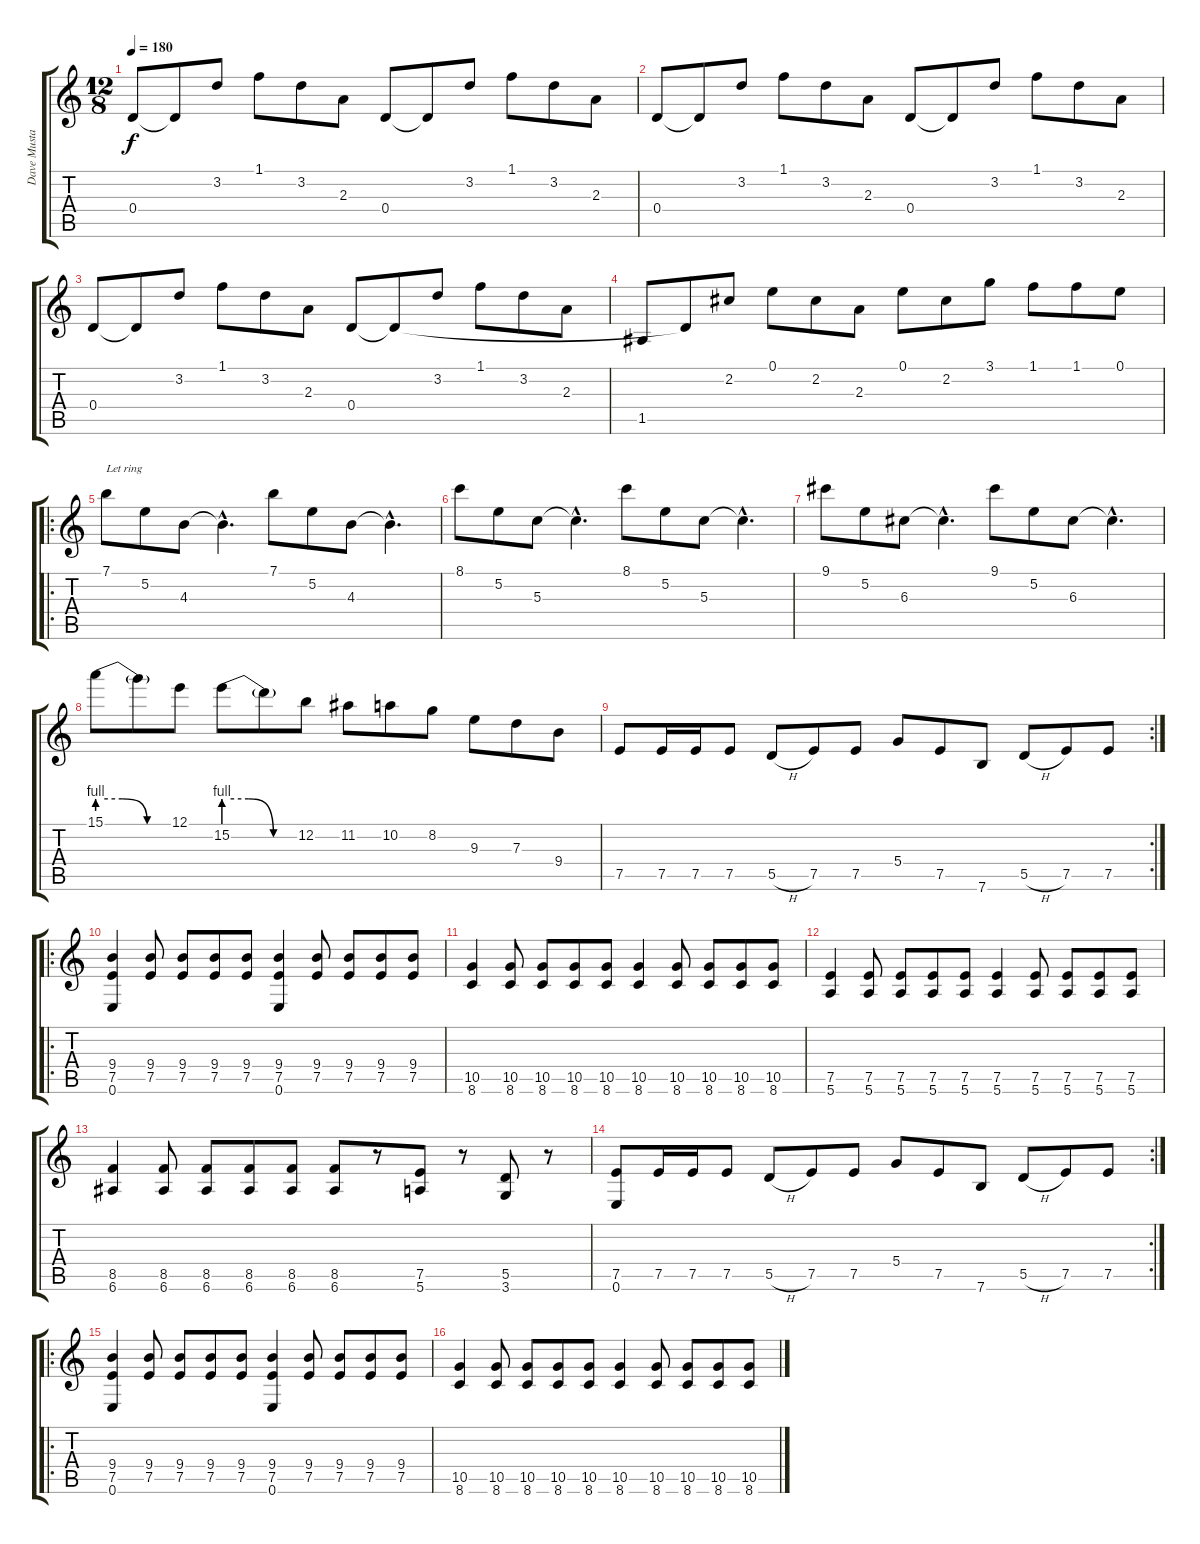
\track ("Dave Mustaine" "Dave Musta") {instrument distortionguitar}
\staff {score tabs}
\tuning (E4 B3 G3 D3 A2 E2) {hide}
\ts (12 8)
\tempo 180
\clef g2
\ks c
0.4.8{dy f} 0.4{t}.8 3.2.8 1.1.8 3.2.8 2.3.8 0.4.8 0.4{t}.8 3.2.8 1.1.8 3.2.8 2.3.8 |
0.4.8 0.4{t}.8 3.2.8 1.1.8 3.2.8 2.3.8 0.4.8 0.4{t}.8 3.2.8 1.1.8 3.2.8 2.3.8 |
0.4.8 0.4{t}.8 3.2.8 1.1.8 3.2.8 2.3.8 0.4.8 0.4{t}.8 3.2.8 1.1.8 3.2.8 2.3.8 |
1.5.8 0.4{t}.8 2.2.8 0.1.8 2.2.8 2.3.8 0.1.8 2.2.8 3.1.8 1.1.8 1.1.8 0.1.8 |
\ro
7.1.8{txt "Let ring" instrument distortionguitar} 5.2.8 4.3.8 4.3{hac t}.4{d} 7.1.8 5.2.8 4.3.8 4.3{hac t}.4{d} |
8.1.8 5.2.8 5.3.8 5.3{hac t}.4{d} 8.1.8 5.2.8 5.3.8 5.3{hac t}.4{d} |
9.1.8 5.2.8 6.3.8 6.3{hac t}.4{d} 9.1.8 5.2.8 6.3.8 6.3{hac t}.4{d} |
15.1{be (custom 0 4 20 4 40 0 60 0)}.8 15.1{t}.8 12.1.8 15.2{be (custom 0 4 20 4 40 0 60 0)}.8 15.2{t}.8 12.2.8 11.2.8 10.2.8 8.2.8 9.3.8 7.3.8 9.4.8 |
\rc 2
7.5.8 7.5.16 7.5.16 7.5.8 5.5{h}.8 7.5.8 7.5.8 5.4.8 7.5.8 7.6.8 5.5{h}.8 7.5.8 7.5.8 |
\ro
(9.4 7.5 0.6).4 (9.4 7.5).8 (9.4 7.5).8 (9.4 7.5).8 (9.4 7.5).8 (9.4 7.5 0.6).4 (9.4 7.5).8 (9.4 7.5).8 (9.4 7.5).8 (9.4 7.5).8 |
(10.5 8.6).4 (10.5 8.6).8 (10.5 8.6).8 (10.5 8.6).8 (10.5 8.6).8 (10.5 8.6).4 (10.5 8.6).8 (10.5 8.6).8 (10.5 8.6).8 (10.5 8.6).8 |
(7.5 5.6).4 (7.5 5.6).8 (7.5 5.6).8 (7.5 5.6).8 (7.5 5.6).8 (7.5 5.6).4 (7.5 5.6).8 (7.5 5.6).8 (7.5 5.6).8 (7.5 5.6).8 |
(8.5 6.6).4 (8.5 6.6).8 (8.5 6.6).8 (8.5 6.6).8 (8.5 6.6).8 (8.5 6.6).8 r.8 (7.5 5.6).8 r.8 (5.5 3.6).8 r.8 |
\rc 2
(7.5 0.6).8 7.5.16 7.5.16 7.5.8 5.5{h}.8 7.5.8 7.5.8 5.4.8 7.5.8 7.6.8 5.5{h}.8 7.5.8 7.5.8 |
\ro
(9.4 7.5 0.6).4 (9.4 7.5).8 (9.4 7.5).8 (9.4 7.5).8 (9.4 7.5).8 (9.4 7.5 0.6).4 (9.4 7.5).8 (9.4 7.5).8 (9.4 7.5).8 (9.4 7.5).8 |
(10.5 8.6).4 (10.5 8.6).8 (10.5 8.6).8 (10.5 8.6).8 (10.5 8.6).8 (10.5 8.6).4 (10.5 8.6).8 (10.5 8.6).8 (10.5 8.6).8 (10.5 8.6).8
